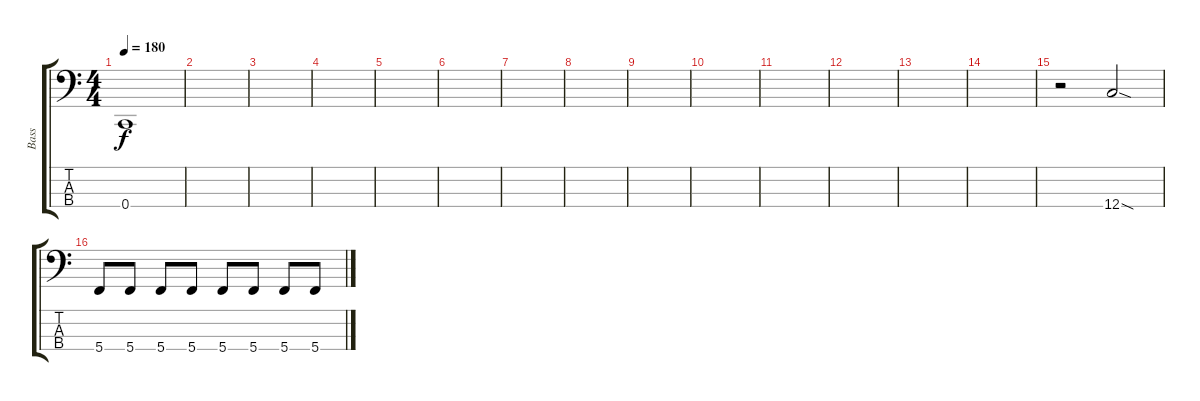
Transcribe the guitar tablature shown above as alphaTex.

\track ("Bass" "Bass") {instrument electricbasspick}
\staff {score tabs}
\tuning (F2 C2 G1 C1) {hide}
\ts (4 4)
\tempo 180
\clef f4
\ks c
0.4{t}.1{dy f} |
|
|
|
|
|
|
|
|
|
|
|
|
|
r.2 12.4{sod}.2 |
5.4.8 5.4.8 5.4.8 5.4.8 5.4.8 5.4.8 5.4.8 5.4.8
